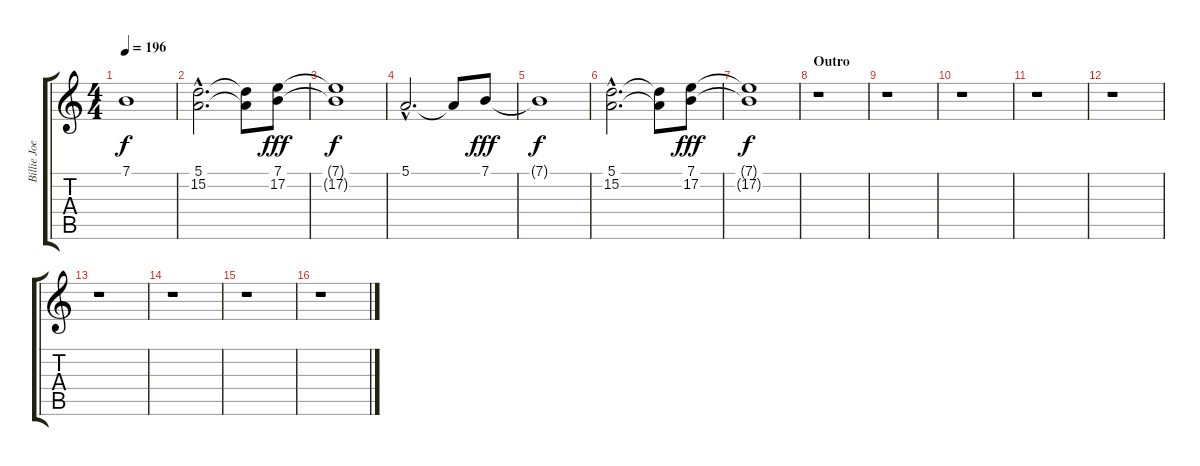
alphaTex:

\track ("Billie Joe Armstrong (Voice)" "Billie Joe") {instrument lead6voice}
\staff {score tabs}
\tuning (E4 B3 G3 D3 A2 E2) {hide}
\ts (4 4)
\tempo 196
\clef g2
\ks c
7.1{t}.1{dy f} |
(5.1{hac} 15.2{hac}).2{d} (5.1{t} 15.2{t}).8 (7.1 17.2).8{dy fff} |
(7.1{t} 17.2{t}).1{dy f} |
5.1{hac}.2{d} 5.1{t}.8 7.1.8{dy fff} |
7.1{t}.1{dy f} |
(5.1{hac} 15.2{hac}).2{d} (5.1{t} 15.2{t}).8 (7.1 17.2).8{dy fff} |
(7.1{t} 17.2{t}).1{dy f} |
\section ("" "Outro")
r.1 |
r.1 |
r.1 |
r.1 |
r.1 |
r.1 |
r.1 |
r.1 |
r.1
